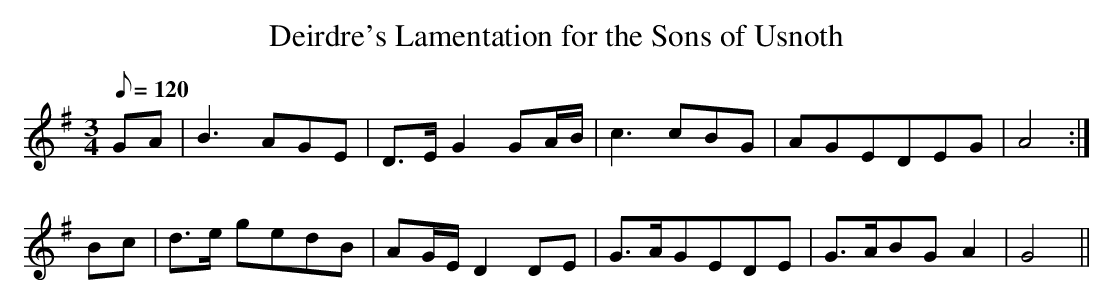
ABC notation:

X:1
T: Deirdre's Lamentation for the Sons of Usnoth
M: 3/4
L: 1/8
Q: 120
K: G
GA | B3 AGE| D>E G2 GA/B/| c3 cBG| AGEDEG | A4 :|
Bc | d>e gedB| AG/E/ D2 DE| G>AGEDE| G>ABG A2| G4 ||
